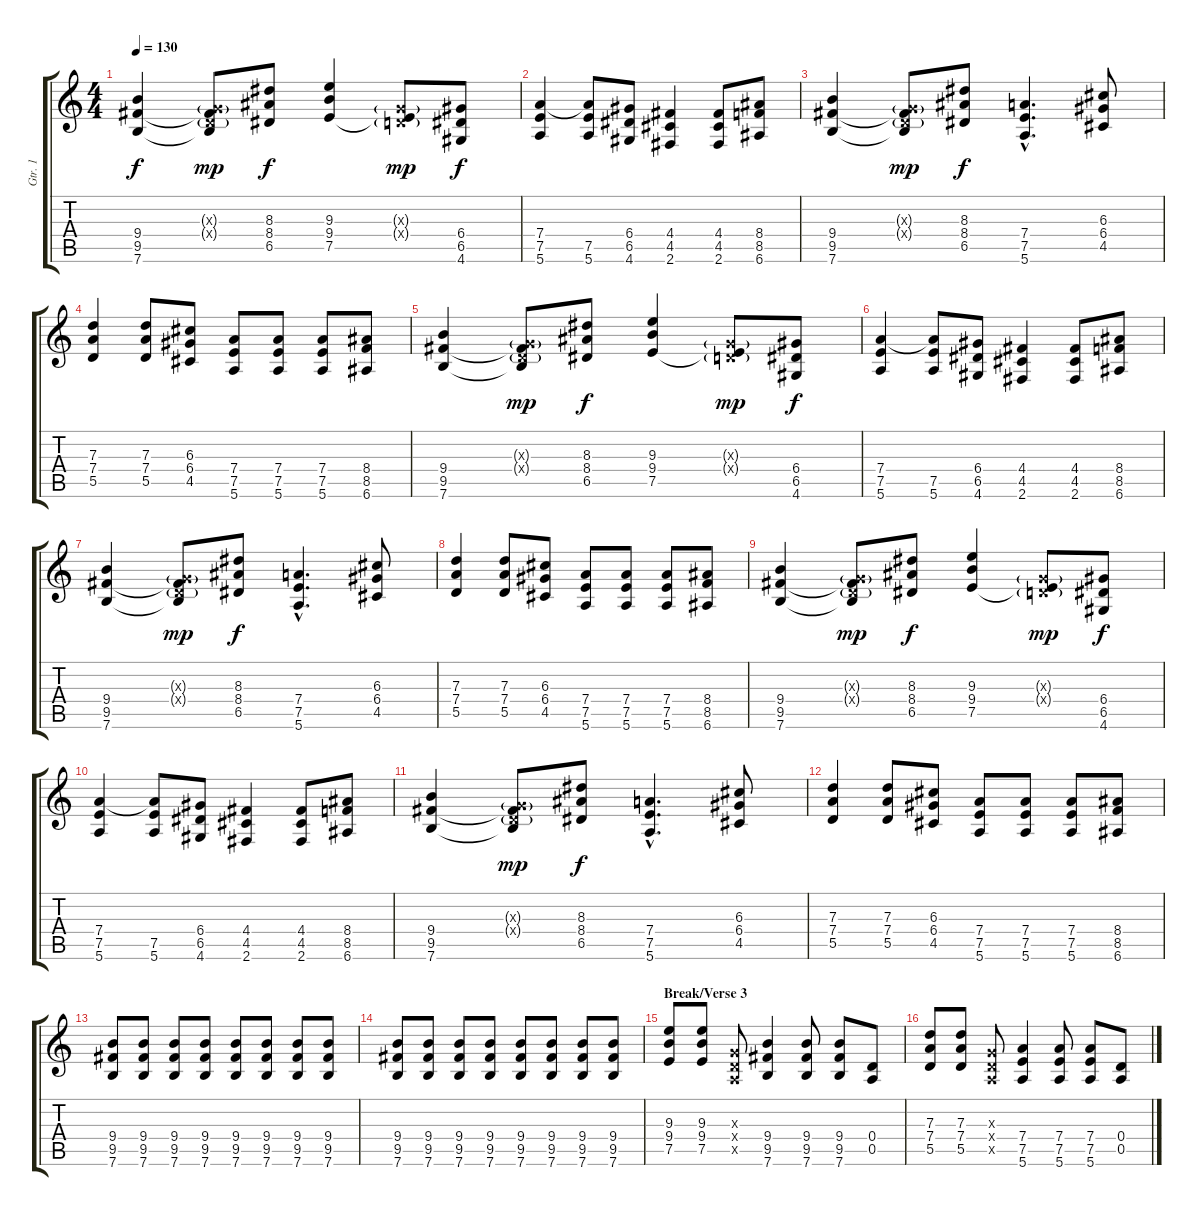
\track ("Gtr. 1" "Gtr. 1") {instrument distortionguitar}
\staff {score tabs}
\tuning (E4 B3 G3 D3 A2 E2) {hide}
\ts (4 4)
\tempo 130
\clef g2
\ks c
(9.4 9.5 7.6).4{dy f} (0.3{g x} 0.4{g x} 9.5{t} 7.6{t}).8{dy mp} (8.3 8.4 6.5).8{dy f} (9.3 9.4 7.5).4 (0.3{g x} 0.4{g x} 7.5{t}).8{dy mp} (6.4 6.5 4.6).8{dy f} |
(7.4 7.5 5.6).4 (7.4{t} 7.5 5.6).8 (6.4 6.5 4.6).8 (4.4 4.5 2.6).4 (4.4 4.5 2.6).8 (8.4 8.5 6.6).8 |
(9.4 9.5 7.6).4 (0.3{g x} 0.4{g x} 9.5{t} 7.6{t}).8{dy mp} (8.3 8.4 6.5).8{dy f} (7.4{hac} 7.5{hac} 5.6{hac}).4{d} (6.3 6.4 4.5).8 |
(7.3 7.4 5.5).4 (7.3 7.4 5.5).8 (6.3 6.4 4.5).8 (7.4 7.5 5.6).8 (7.4 7.5 5.6).8 (7.4 7.5 5.6).8 (8.4 8.5 6.6).8 |
(9.4 9.5 7.6).4 (0.3{g x} 0.4{g x} 9.5{t} 7.6{t}).8{dy mp} (8.3 8.4 6.5).8{dy f} (9.3 9.4 7.5).4 (0.3{g x} 0.4{g x} 7.5{t}).8{dy mp} (6.4 6.5 4.6).8{dy f} |
(7.4 7.5 5.6).4 (7.4{t} 7.5 5.6).8 (6.4 6.5 4.6).8 (4.4 4.5 2.6).4 (4.4 4.5 2.6).8 (8.4 8.5 6.6).8 |
(9.4 9.5 7.6).4 (0.3{g x} 0.4{g x} 9.5{t} 7.6{t}).8{dy mp} (8.3 8.4 6.5).8{dy f} (7.4{hac} 7.5{hac} 5.6{hac}).4{d} (6.3 6.4 4.5).8 |
(7.3 7.4 5.5).4 (7.3 7.4 5.5).8 (6.3 6.4 4.5).8 (7.4 7.5 5.6).8 (7.4 7.5 5.6).8 (7.4 7.5 5.6).8 (8.4 8.5 6.6).8 |
(9.4 9.5 7.6).4 (0.3{g x} 0.4{g x} 9.5{t} 7.6{t}).8{dy mp} (8.3 8.4 6.5).8{dy f} (9.3 9.4 7.5).4 (0.3{g x} 0.4{g x} 7.5{t}).8{dy mp} (6.4 6.5 4.6).8{dy f} |
(7.4 7.5 5.6).4 (7.4{t} 7.5 5.6).8 (6.4 6.5 4.6).8 (4.4 4.5 2.6).4 (4.4 4.5 2.6).8 (8.4 8.5 6.6).8 |
(9.4 9.5 7.6).4 (0.3{g x} 0.4{g x} 9.5{t} 7.6{t}).8{dy mp} (8.3 8.4 6.5).8{dy f} (7.4{hac} 7.5{hac} 5.6{hac}).4{d} (6.3 6.4 4.5).8 |
(7.3 7.4 5.5).4 (7.3 7.4 5.5).8 (6.3 6.4 4.5).8 (7.4 7.5 5.6).8 (7.4 7.5 5.6).8 (7.4 7.5 5.6).8 (8.4 8.5 6.6).8 |
(9.4 9.5 7.6).8 (9.4 9.5 7.6).8 (9.4 9.5 7.6).8 (9.4 9.5 7.6).8 (9.4 9.5 7.6).8 (9.4 9.5 7.6).8 (9.4 9.5 7.6).8 (9.4 9.5 7.6).8 |
(9.4 9.5 7.6).8 (9.4 9.5 7.6).8 (9.4 9.5 7.6).8 (9.4 9.5 7.6).8 (9.4 9.5 7.6).8 (9.4 9.5 7.6).8 (9.4 9.5 7.6).8 (9.4 9.5 7.6).8 |
\section ("" "Break/Verse 3")
(9.3 9.4 7.5).8{volume 12 instrument electricguitarclean} (9.3 9.4 7.5).8 (0.3{x} 0.4{x} 0.5{x}).8 (9.4 9.5 7.6).4 (9.4 9.5 7.6).8 (9.4 9.5 7.6).8 (0.4 0.5).8 |
(7.3 7.4 5.5).8 (7.3 7.4 5.5).8 (0.3{x} 0.4{x} 0.5{x}).8 (7.4 7.5 5.6).4 (7.4 7.5 5.6).8 (7.4 7.5 5.6).8 (0.4 0.5).8
